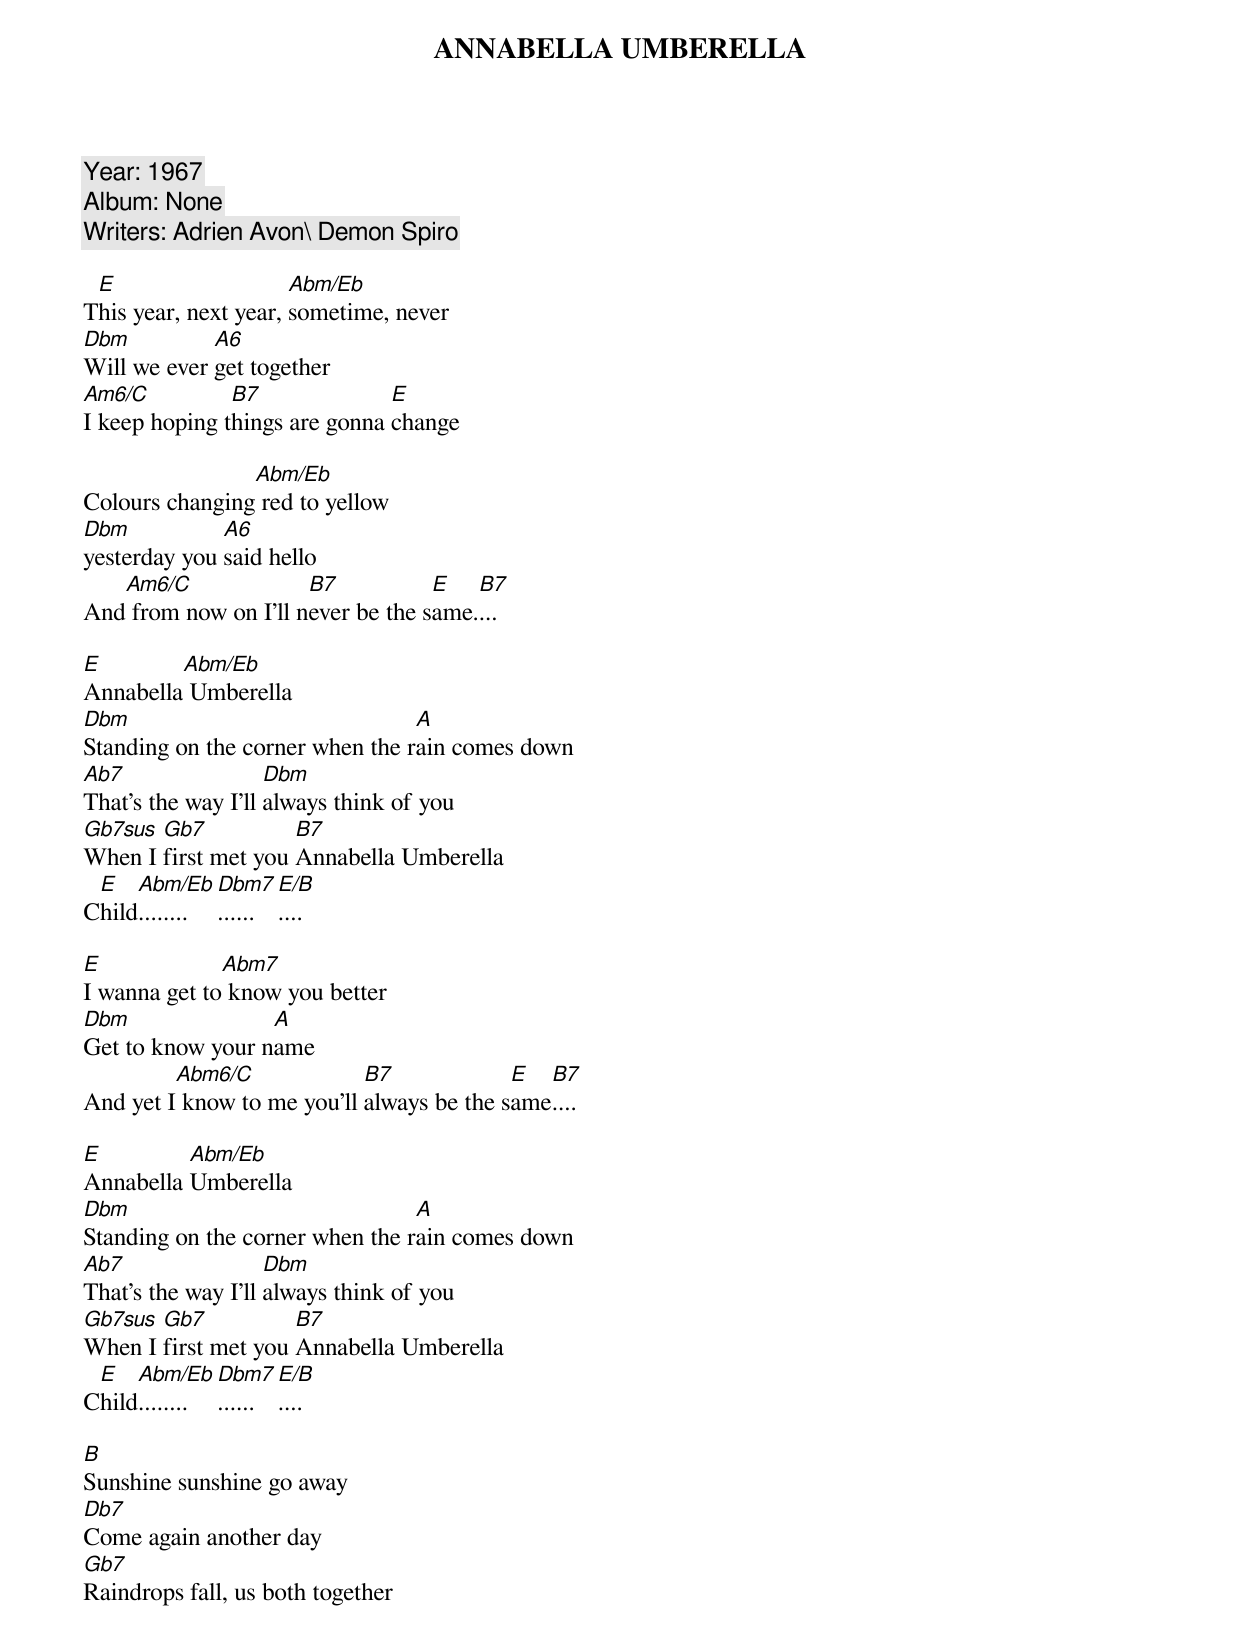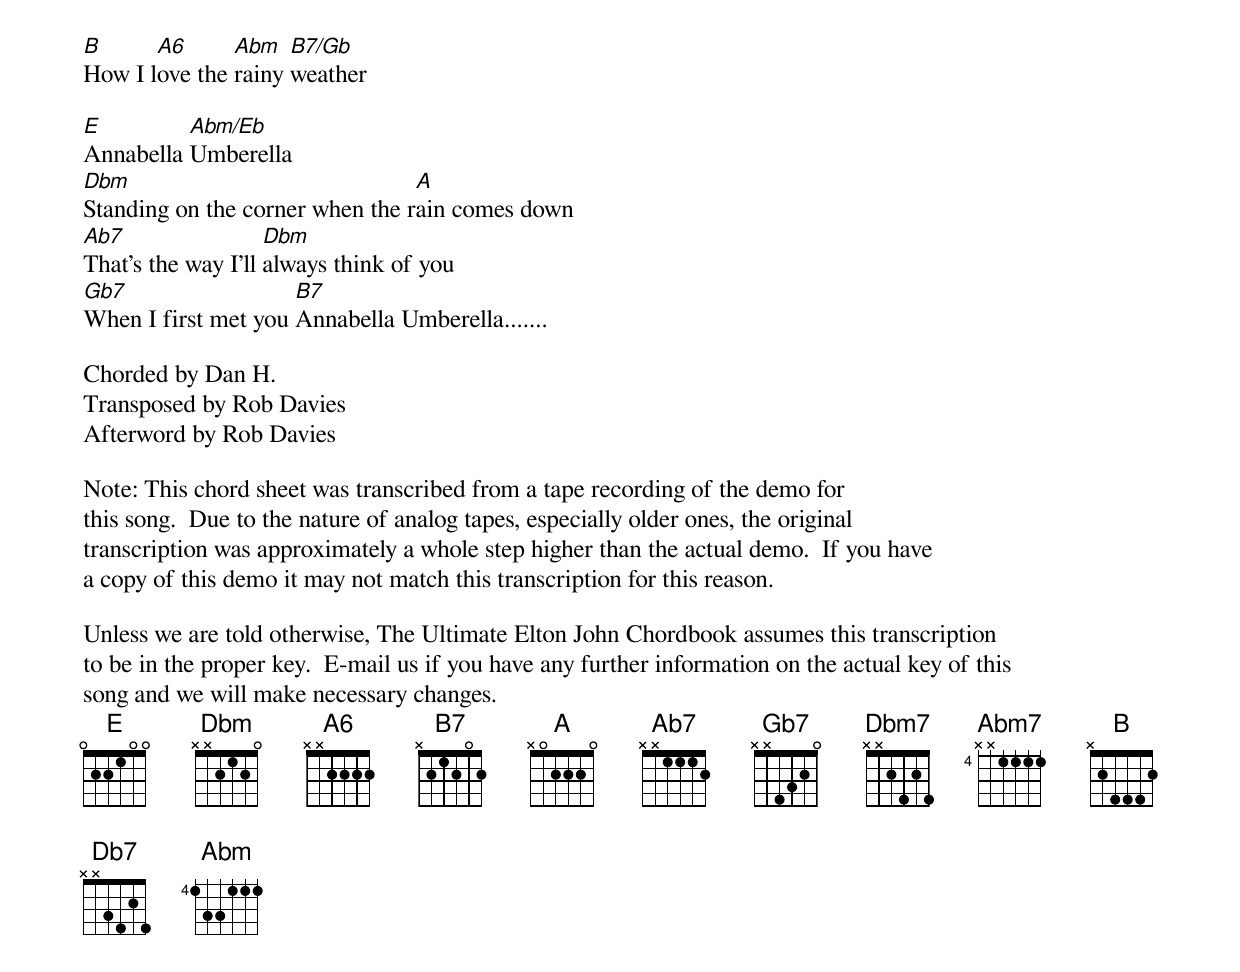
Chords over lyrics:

ANNABELLA UMBERELLA

Year: 1967
Album: None
Writers: Adrien Avon\ Demon Spiro

 E                    Abm/Eb
This year, next year, sometime, never
Dbm          A6
Will we ever get together
Am6/C          B7              E
I keep hoping things are gonna change

                Abm/Eb
Colours changing red to yellow
Dbm           A6
yesterday you said hello
   Am6/C              B7           E   B7
And from now on I'll never be the same....

E        Abm/Eb
Annabella Umberella
Dbm                              A
Standing on the corner when the rain comes down
Ab7                 Dbm
That's the way I'll always think of you
Gb7sus Gb7           B7
When I first met you Annabella Umberella
 E   Abm/Eb  Dbm7  E/B
Child..................

E             Abm7
I wanna get to know you better
Dbm               A
Get to know your name
         Abm6/C             B7             E  B7
And yet I know to me you'll always be the same....

E         Abm/Eb
Annabella Umberella
Dbm                              A
Standing on the corner when the rain comes down
Ab7                 Dbm
That's the way I'll always think of you
Gb7sus Gb7           B7
When I first met you Annabella Umberella
 E   Abm/Eb  Dbm7  E/B
Child..................

B
Sunshine sunshine go away
Db7
Come again another day
Gb7
Raindrops fall, us both together
B      A6      Abm   B7/Gb
How I love the rainy weather

E         Abm/Eb
Annabella Umberella
Dbm                              A
Standing on the corner when the rain comes down
Ab7                 Dbm
That's the way I'll always think of you
Gb7                  B7
When I first met you Annabella Umberella.......

Chorded by Dan H.
Transposed by Rob Davies
Afterword by Rob Davies

Note: This chord sheet was transcribed from a tape recording of the demo for
this song.  Due to the nature of analog tapes, especially older ones, the original
transcription was approximately a whole step higher than the actual demo.  If you have
a copy of this demo it may not match this transcription for this reason.

Unless we are told otherwise, The Ultimate Elton John Chordbook assumes this transcription
to be in the proper key.  E-mail us if you have any further information on the actual key of this
song and we will make necessary changes.
